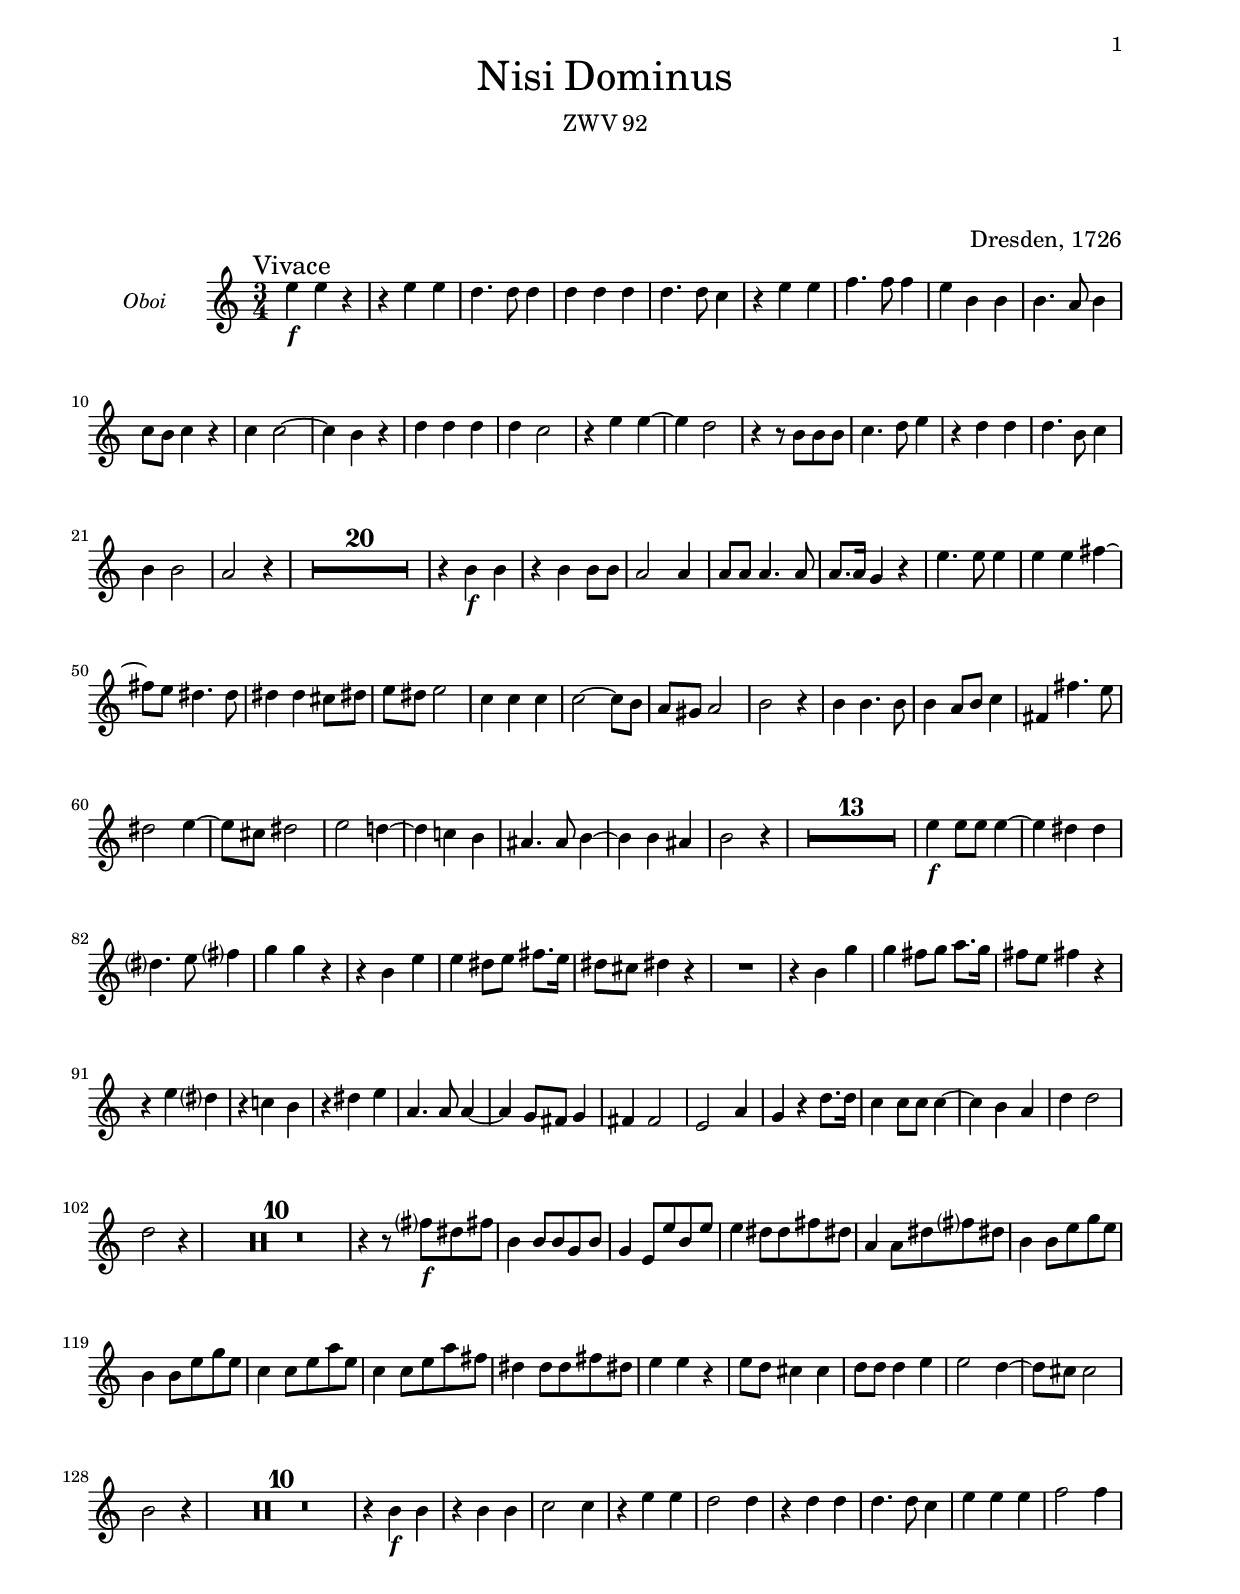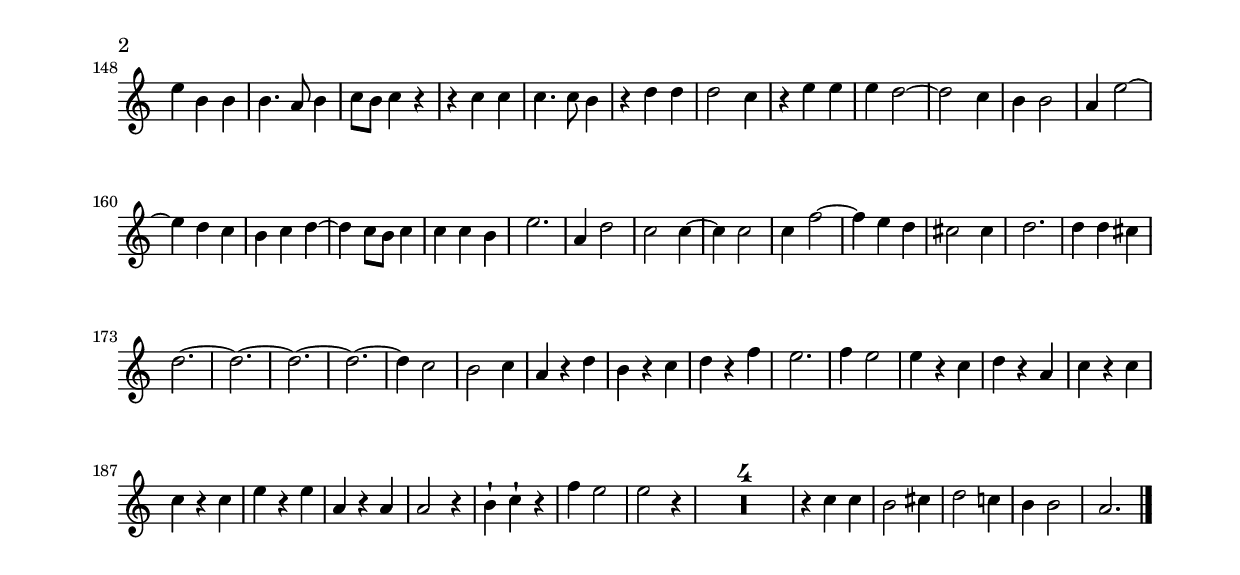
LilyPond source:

% (c) 2017 by Wolfgang Skala.
% This file is licensed under the Creative Commons Attribution-NonCommercial-ShareAlike 4.0 International License.
% To view a copy of this license, visit http://creativecommons.org/licenses/by-nc-sa/4.0/.

\version "2.18.0"

\include "../definitions.ly"

\paper {
	indent = 2\cm
	system-separator-markup = ##f
	system-system-spacing = #'((basic-distance . 15.5) (minimum-distance . 8) (padding . 1) (stretchability . 60))
	last-bottom-spacing = #'((basic-distance . 20) (minimum-distance . 1) (padding . 1) (stretchability . 100))
	min-systems-per-page = #2
}

#(set-global-staff-size 17.82)

\book {
	\bookpart {
		\header {
			title = \markup {
				\medium \center-column {
					\normal-text \larger \larger \line { Nisi Dominus }
					\smaller \smaller \smaller \line { ZWV 92 }
				}
			}
			subtitle = \markup { \vspace #3 \normal-text \larger \larger " " }
			composer = \markup { \larger "Dresden, 1726" }
		}
		\paper { max-systems-per-page = #10 }
		\score {
			<<
				\new Staff {
					\set Staff.instrumentName = "Oboi"
					\NisiDominusOboi
				}
			>>
		}
	}
}